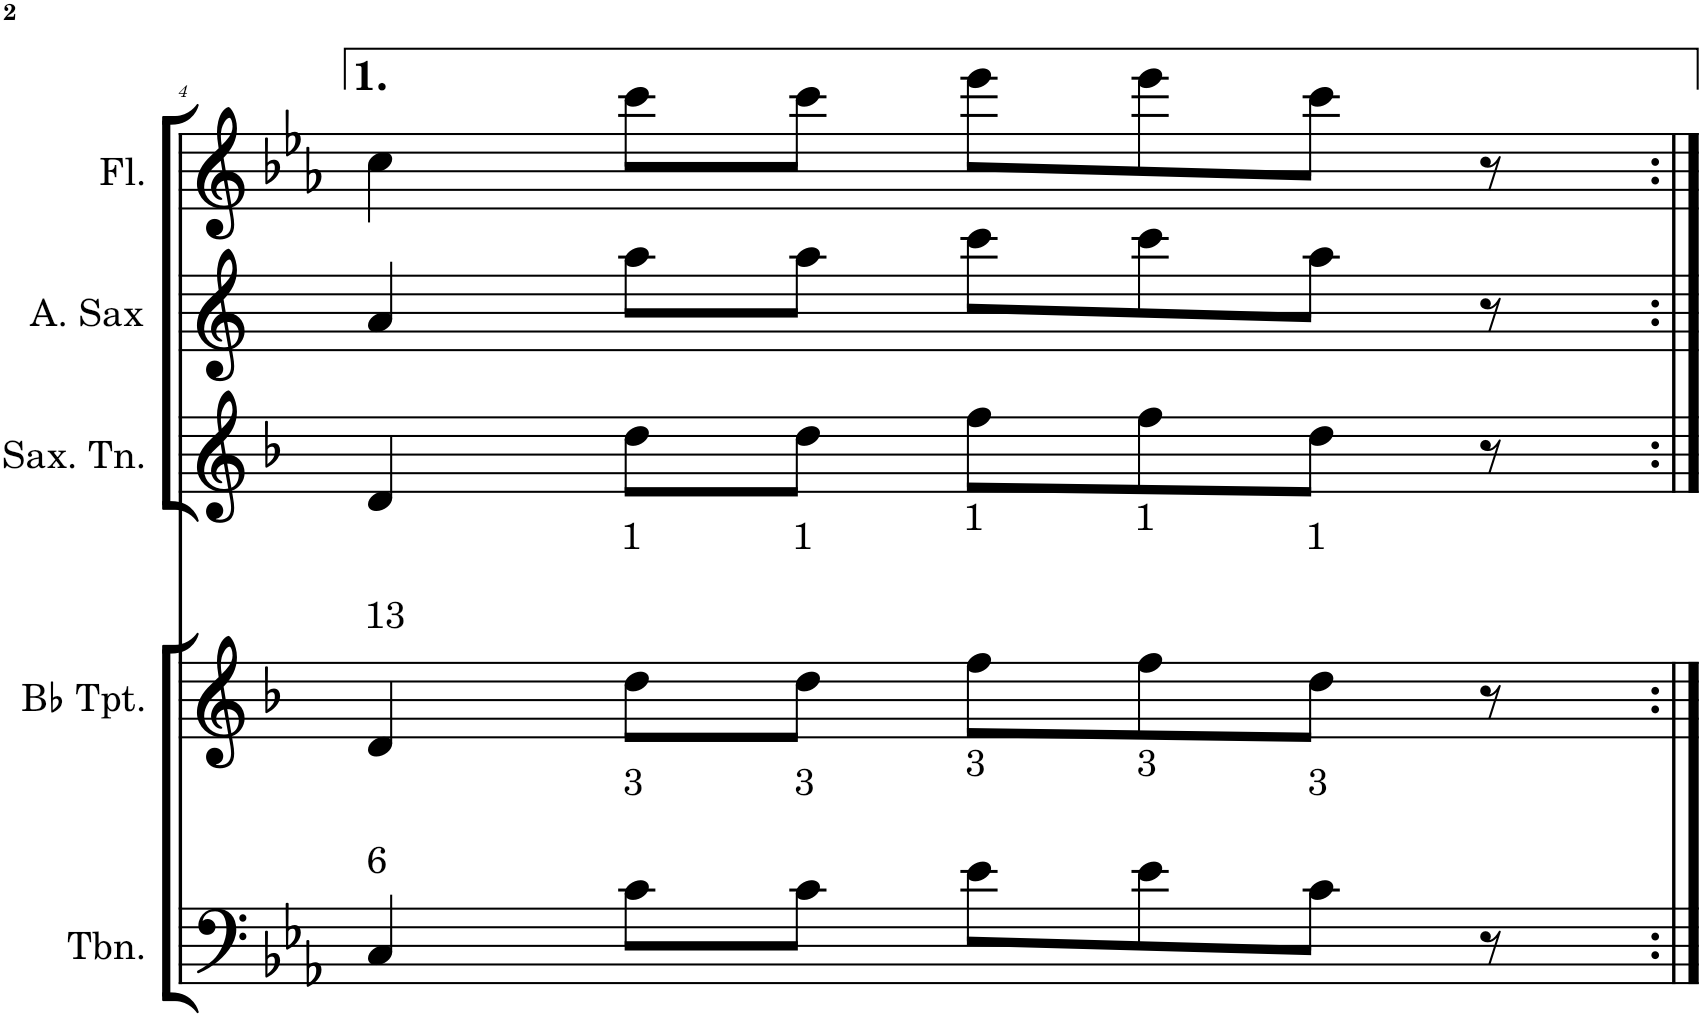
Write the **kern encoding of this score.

**kern	**kern	**kern	**kern	**kern
*part5	*part4	*part3	*part2	*part1
*staff5	*staff4	*staff3	*staff2	*staff1
*I"Trombone	*I"Bb Trumpet	*I"Saxofone Tenor	*I"Saxofone Alto	*I"Flauta Transversal
*I'Tbn.	*I'Bb Tpt.	*I'Sax. Tn.	*	*I'Fl.
!!LO:PB:g=z
*clefF4	*clefG2	*clefG2	*clefG2	*clefG2
*	*Trd1c2	*Trd8c14	*Trd5c9	*
*k[b-e-a-]	*k[b-]	*k[b-]	*k[]	*k[b-e-a-]
*M4/4	*M4/4	*M4/4	*M4/4	*M4/4
=4	=4	=4	=4	=4
!	!LO:TX:a:t=13	!	!	!
!LO:TX:a:t=6	!	!	!	!
4C/	4d/	4d/	4a/	4cc\
!	!LO:TX:a:t=1	!	!	!
!LO:TX:a:t=3	!	!	!	!
8c\L	8dd\L	8dd\L	8aa\L	8ccc\L
!	!LO:TX:a:t=1	!	!	!
!LO:TX:a:t=3	!	!	!	!
8c\J	8dd\J	8dd\J	8aa\J	8ccc\J
!	!LO:TX:a:t=1	!	!	!
!LO:TX:a:t=3	!	!	!	!
8e-\L	8ff\L	8ff\L	8ccc\L	8eee-\L
!	!LO:TX:a:t=1	!	!	!
!LO:TX:a:t=3	!	!	!	!
8e-\	8ff\	8ff\	8ccc\	8eee-\
!	!LO:TX:a:t=1	!	!	!
!LO:TX:a:t=3	!	!	!	!
8c\J	8dd\J	8dd\J	8aa\J	8ccc\J
8r	8r	8r	8r	8r
=:|!	=:|!	=:|!	=:|!	=:|!
*-	*-	*-	*-	*-
